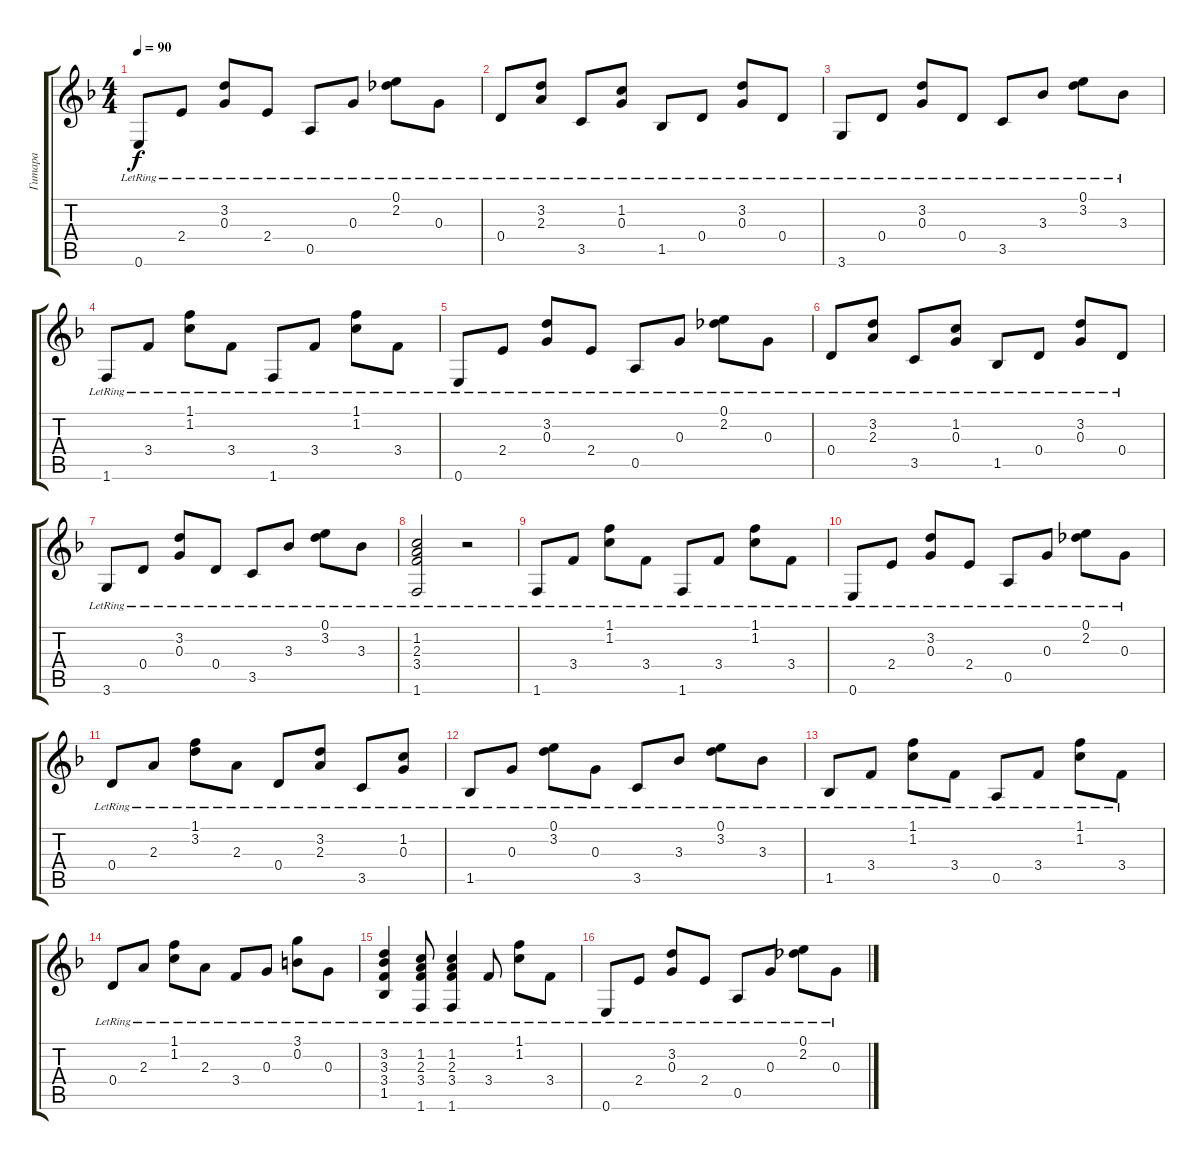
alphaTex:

\track ("Гитара" "Гитара") {instrument acousticguitarsteel}
\staff {score tabs}
\tuning (E4 B3 G3 D3 A2 E2) {hide}
\ts (4 4)
\tempo 90
\clef g2
\ks f
0.6{lr}.8{dy f} 2.4{lr}.8 (3.2{lr} 0.3).8 2.4{lr}.8 0.5{lr}.8 0.3{lr}.8 (0.1{lr} 2.2{lr}).8 0.3{lr}.8 |
0.4{lr}.8 (3.2{lr} 2.3{lr}).8 3.5{lr}.8 (1.2{lr} 0.3{lr}).8 1.5{lr}.8 0.4{lr}.8 (3.2{lr} 0.3{lr}).8 0.4{lr}.8 |
3.6{lr}.8 0.4{lr}.8 (3.2{lr} 0.3{lr}).8 0.4{lr}.8 3.5{lr}.8 3.3{lr}.8 (0.1{lr} 3.2{lr}).8 3.3{lr}.8 |
1.6{lr}.8 3.4{lr}.8 (1.1{lr} 1.2{lr}).8 3.4{lr}.8 1.6{lr}.8 3.4{lr}.8 (1.1{lr} 1.2{lr}).8 3.4{lr}.8 |
0.6{lr}.8 2.4{lr}.8 (3.2{lr} 0.3).8 2.4{lr}.8 0.5{lr}.8 0.3{lr}.8 (0.1{lr} 2.2{lr}).8 0.3{lr}.8 |
0.4{lr}.8 (3.2{lr} 2.3{lr}).8 3.5{lr}.8 (1.2{lr} 0.3{lr}).8 1.5{lr}.8 0.4{lr}.8 (3.2{lr} 0.3{lr}).8 0.4{lr}.8 |
3.6{lr}.8 0.4{lr}.8 (3.2{lr} 0.3{lr}).8 0.4{lr}.8 3.5{lr}.8 3.3{lr}.8 (0.1{lr} 3.2{lr}).8 3.3{lr}.8 |
(1.2{lr} 2.3{lr} 3.4{lr} 1.6{lr}).2 r.2 |
1.6{lr}.8 3.4{lr}.8 (1.1{lr} 1.2{lr}).8 3.4{lr}.8 1.6{lr}.8 3.4{lr}.8 (1.1{lr} 1.2{lr}).8 3.4{lr}.8 |
0.6{lr}.8 2.4{lr}.8 (3.2{lr} 0.3).8 2.4{lr}.8 0.5{lr}.8 0.3{lr}.8 (0.1{lr} 2.2{lr}).8 0.3{lr}.8 |
0.4{lr}.8 2.3{lr}.8 (1.1{lr} 3.2{lr}).8 2.3{lr}.8 0.4{lr}.8 (3.2{lr} 2.3{lr}).8 3.5{lr}.8 (1.2{lr} 0.3{lr}).8 |
1.5{lr}.8 0.3{lr}.8 (0.1{lr} 3.2{lr}).8 0.3{lr}.8 3.5{lr}.8 3.3{lr}.8 (0.1{lr} 3.2{lr}).8 3.3{lr}.8 |
1.5{lr}.8 3.4{lr}.8 (1.1{lr} 1.2{lr}).8 3.4{lr}.8 0.5{lr}.8 3.4{lr}.8 (1.1{lr} 1.2{lr}).8 3.4{lr}.8 |
0.4{lr}.8 2.3{lr}.8 (1.1{lr} 1.2{lr}).8 2.3{lr}.8 3.4{lr}.8 0.3{lr}.8 (3.1{lr} 0.2{lr}).8 0.3{lr}.8 |
(3.2{lr} 3.3{lr} 3.4{lr} 1.5{lr}).4 (1.2{lr} 2.3{lr} 3.4{lr} 1.6{lr}).8 (1.2{lr} 2.3{lr} 3.4{lr} 1.6{lr}).4 3.4{lr}.8 (1.1{lr} 1.2{lr}).8 3.4{lr}.8 |
0.6{lr}.8 2.4{lr}.8 (3.2{lr} 0.3).8 2.4{lr}.8 0.5{lr}.8 0.3{lr}.8 (0.1{lr} 2.2{lr}).8 0.3{lr}.8
